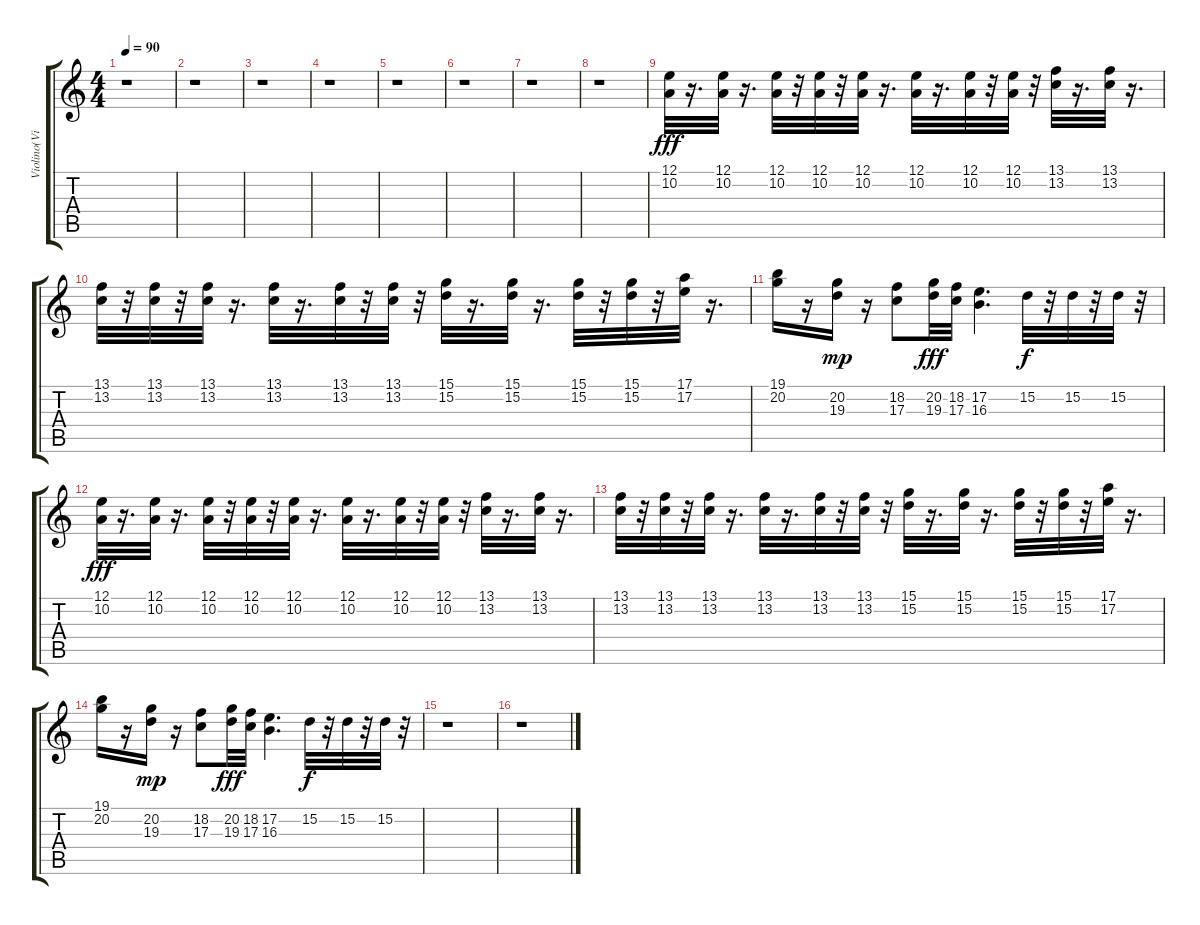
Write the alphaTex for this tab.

\track ("Violino(Violin)" "Violino(Vi") {instrument violin}
\staff {score tabs}
\tuning (E4 B3 G3 D3 A2 E2) {hide}
\ts (4 4)
\tempo 90
\clef g2
\ks c
r.1{dy fff} |
r.1 |
r.1 |
r.1 |
r.1 |
r.1 |
r.1 |
r.1 |
(12.1 10.2).32 r.16{d} (12.1 10.2).32 r.16{d} (12.1 10.2).32 r.32 (12.1 10.2).32 r.32 (12.1 10.2).32 r.16{d} (12.1 10.2).32 r.16{d} (12.1 10.2).32 r.32 (12.1 10.2).32 r.32 (13.1 13.2).32 r.16{d} (13.1 13.2).32 r.16{d} |
(13.1 13.2).32 r.32 (13.1 13.2).32 r.32 (13.1 13.2).32 r.16{d} (13.1 13.2).32 r.16{d} (13.1 13.2).32 r.32 (13.1 13.2).32 r.32 (15.1 15.2).32 r.16{d} (15.1 15.2).32 r.16{d} (15.1 15.2).32 r.32 (15.1 15.2).32 r.32 (17.1 17.2).32 r.16{d} |
(19.1 20.2).16 r.16 (20.2 19.3).16{dy mp} r.16 (18.2 17.3).8 (20.2 19.3).32{dy fff} (18.2 17.3).32 (17.2 16.3).4{d} 15.2.32{dy f} r.32 15.2.32 r.32 15.2.32 r.32 |
(12.1 10.2).32{dy fff} r.16{d} (12.1 10.2).32 r.16{d} (12.1 10.2).32 r.32 (12.1 10.2).32 r.32 (12.1 10.2).32 r.16{d} (12.1 10.2).32 r.16{d} (12.1 10.2).32 r.32 (12.1 10.2).32 r.32 (13.1 13.2).32 r.16{d} (13.1 13.2).32 r.16{d} |
(13.1 13.2).32 r.32 (13.1 13.2).32 r.32 (13.1 13.2).32 r.16{d} (13.1 13.2).32 r.16{d} (13.1 13.2).32 r.32 (13.1 13.2).32 r.32 (15.1 15.2).32 r.16{d} (15.1 15.2).32 r.16{d} (15.1 15.2).32 r.32 (15.1 15.2).32 r.32 (17.1 17.2).32 r.16{d} |
(19.1 20.2).16 r.16 (20.2 19.3).16{dy mp} r.16 (18.2 17.3).8 (20.2 19.3).32{dy fff} (18.2 17.3).32 (17.2 16.3).4{d} 15.2.32{dy f} r.32 15.2.32 r.32 15.2.32 r.32 |
r.1 |
r.1
